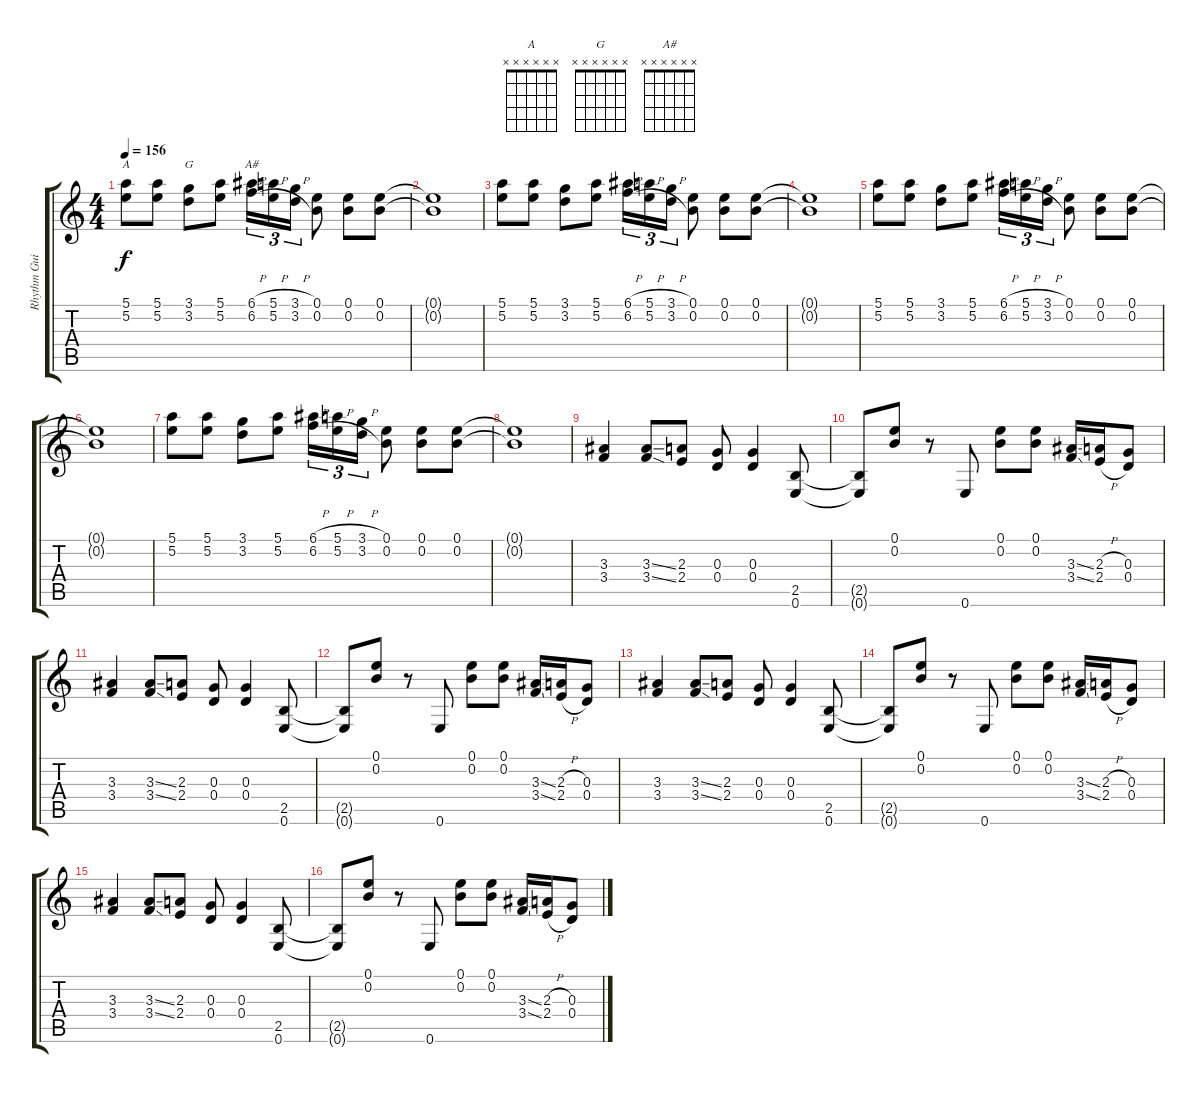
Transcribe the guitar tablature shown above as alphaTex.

\track ("Rhythm Guitar: Izzy" "Rhythm Gui") {instrument overdrivenguitar}
\staff {score tabs}
\tuning (E4 B3 G3 D3 A2 E2) {hide}
\chord ("A" x x x x x x) {firstfret 0}
\chord ("G" x x x x x x) {firstfret 0}
\chord ("A#" x x x x x x) {firstfret 0}
\ts (4 4)
\tempo 156
\clef g2
\ks c
(5.1 5.2).8{ch "A" dy f} (5.1 5.2).8 (3.1 3.2).8{ch "G"} (5.1 5.2).8 (6.1{h} 6.2{h}).16{tu (3 2) ch "A#"} (5.1{h} 5.2{h}).16{tu (3 2)} (3.1{h} 3.2{h}).16{tu (3 2)} (0.1 0.2).8 (0.1 0.2).8 (0.1 0.2).8 |
(0.1{t} 0.2{t}).1 |
(5.1 5.2).8 (5.1 5.2).8 (3.1 3.2).8 (5.1 5.2).8 (6.1{h} 6.2{h}).16{tu (3 2)} (5.1{h} 5.2{h}).16{tu (3 2)} (3.1{h} 3.2{h}).16{tu (3 2)} (0.1 0.2).8 (0.1 0.2).8 (0.1 0.2).8 |
(0.1{t} 0.2{t}).1 |
(5.1 5.2).8 (5.1 5.2).8 (3.1 3.2).8 (5.1 5.2).8 (6.1{h} 6.2{h}).16{tu (3 2)} (5.1{h} 5.2{h}).16{tu (3 2)} (3.1{h} 3.2{h}).16{tu (3 2)} (0.1 0.2).8 (0.1 0.2).8 (0.1 0.2).8 |
(0.1{t} 0.2{t}).1 |
(5.1 5.2).8 (5.1 5.2).8 (3.1 3.2).8 (5.1 5.2).8 (6.1{h} 6.2{h}).16{tu (3 2)} (5.1{h} 5.2{h}).16{tu (3 2)} (3.1{h} 3.2{h}).16{tu (3 2)} (0.1 0.2).8 (0.1 0.2).8 (0.1 0.2).8 |
(0.1{t} 0.2{t}).1 |
(3.3 3.4).4 (3.3{ss} 3.4{ss}).8 (2.3 2.4).8 (0.3 0.4).8 (0.3 0.4).4 (2.5 0.6).8 |
(2.5{t} 0.6{t}).8 (0.1 0.2).8 r.8 0.6.8 (0.1 0.2).8 (0.1 0.2).8 (3.3{ss} 3.4{ss}).16 (2.3{h} 2.4{h}).16 (0.3 0.4).8 |
(3.3 3.4).4 (3.3{ss} 3.4{ss}).8 (2.3 2.4).8 (0.3 0.4).8 (0.3 0.4).4 (2.5 0.6).8 |
(2.5{t} 0.6{t}).8 (0.1 0.2).8 r.8 0.6.8 (0.1 0.2).8 (0.1 0.2).8 (3.3{ss} 3.4{ss}).16 (2.3{h} 2.4{h}).16 (0.3 0.4).8 |
(3.3 3.4).4 (3.3{ss} 3.4{ss}).8 (2.3 2.4).8 (0.3 0.4).8 (0.3 0.4).4 (2.5 0.6).8 |
(2.5{t} 0.6{t}).8 (0.1 0.2).8 r.8 0.6.8 (0.1 0.2).8 (0.1 0.2).8 (3.3{ss} 3.4{ss}).16 (2.3{h} 2.4{h}).16 (0.3 0.4).8 |
(3.3 3.4).4 (3.3{ss} 3.4{ss}).8 (2.3 2.4).8 (0.3 0.4).8 (0.3 0.4).4 (2.5 0.6).8 |
(2.5{t} 0.6{t}).8 (0.1 0.2).8 r.8 0.6.8 (0.1 0.2).8 (0.1 0.2).8 (3.3{ss} 3.4{ss}).16 (2.3{h} 2.4{h}).16 (0.3 0.4).8
